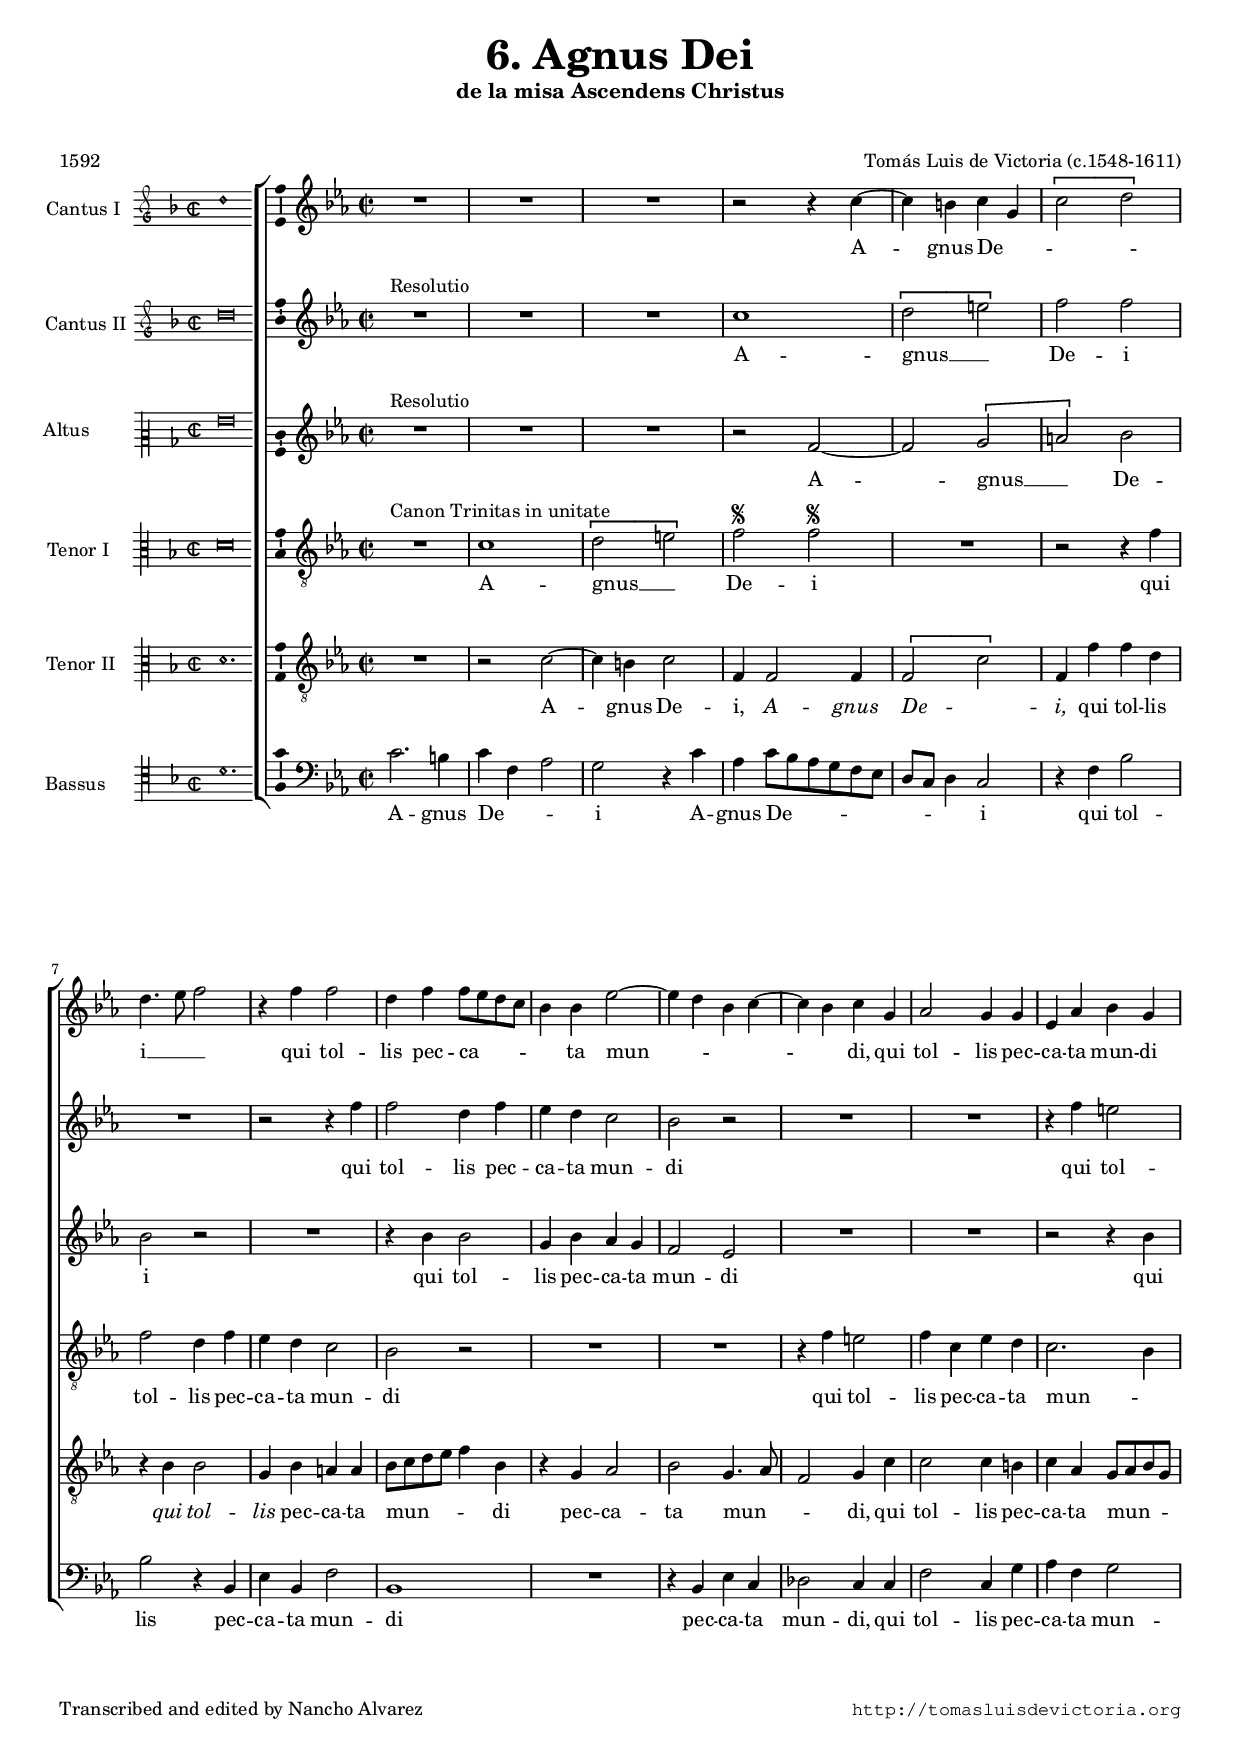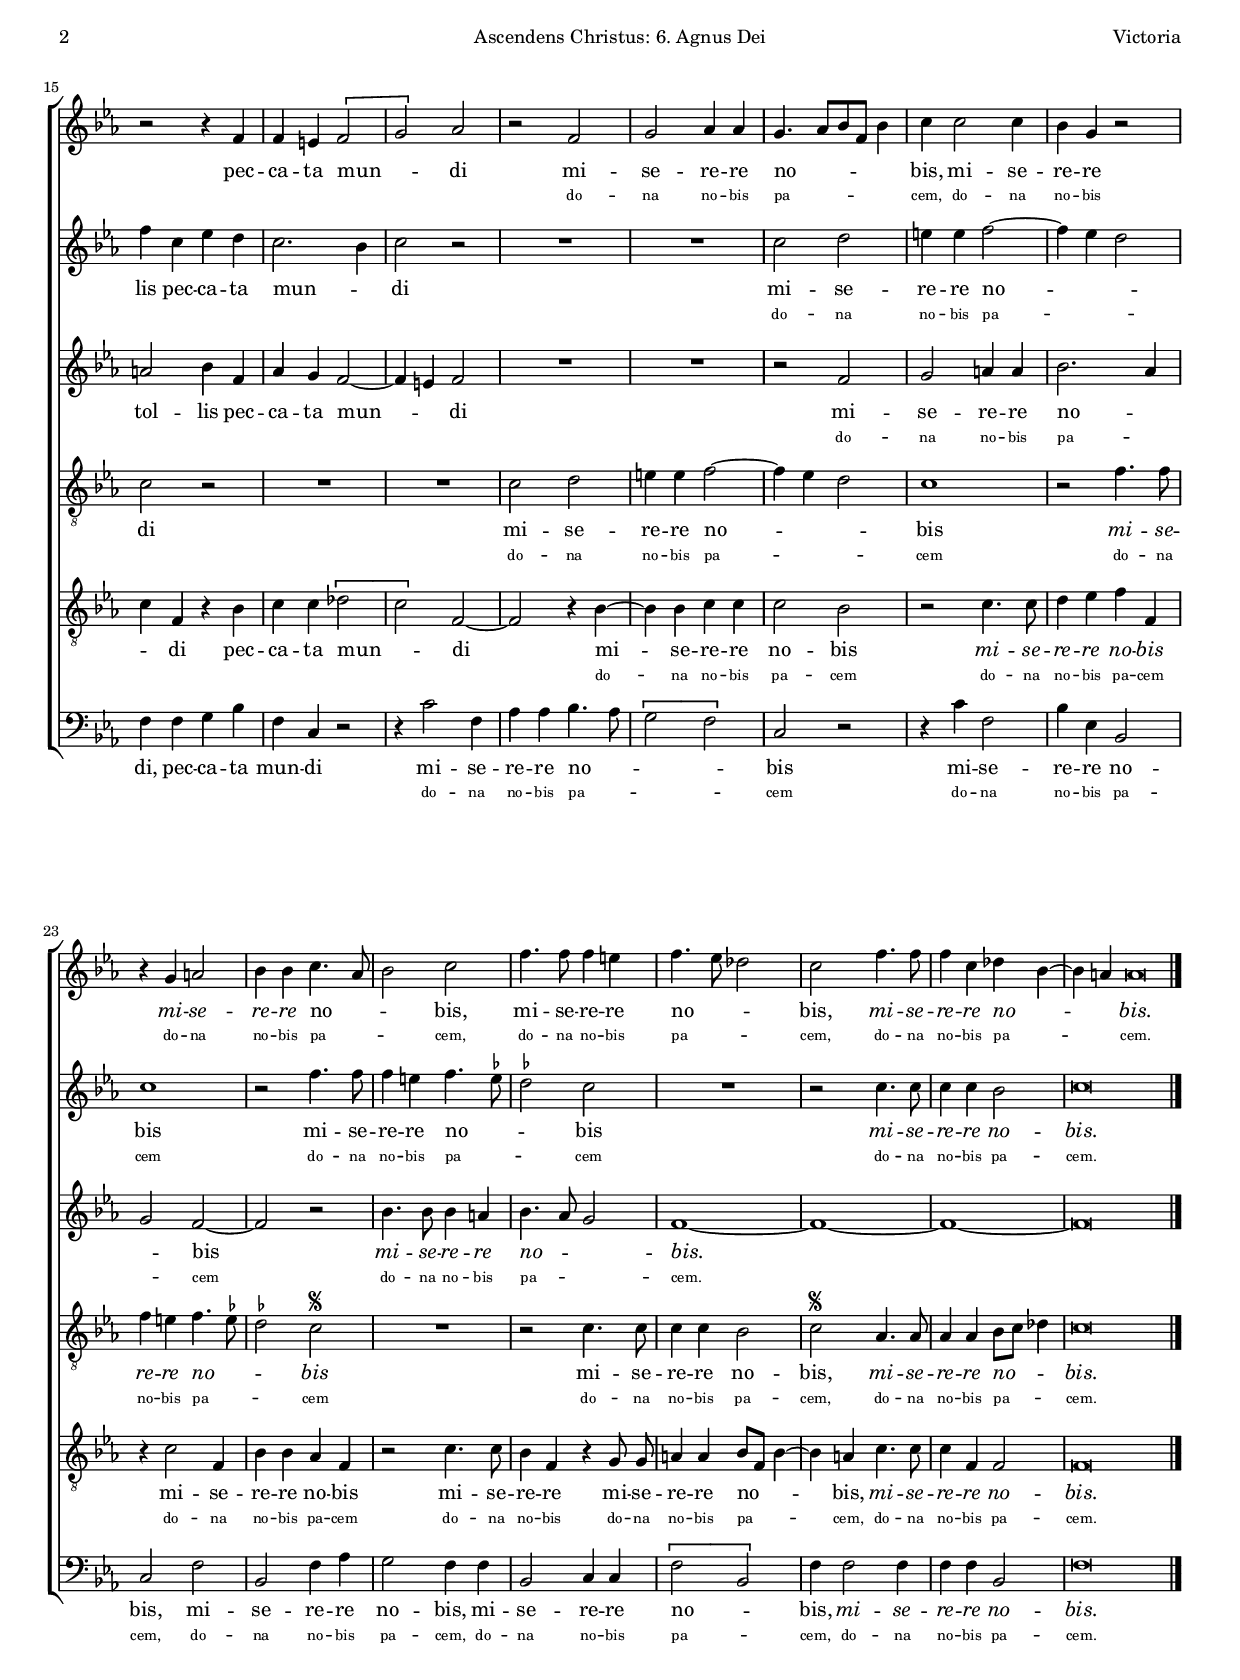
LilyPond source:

\version "2.19.40"

#(set-default-paper-size "a4")
#(set-global-staff-size 16.2)
#(ly:set-option 'point-and-click #f)

italicas=\override LyricText.font-shape = #'italic
rectas=\override LyricText.font-shape = #'upright
ss=\once \set suggestAccidentals = ##t
letrachica=\override LyricText.font-size = #-2
incipitwidth = 20

htitle="Ascendens Christus: 6. Agnus Dei"
hcomposer="Victoria"

\header {
  title=\markup{\fontsize #3 "6. Agnus Dei"}
  subtitle="de la misa Ascendens Christus"
  subsubtitle=\markup{\column{"  " "  "}}
  composer="Tomás Luis de Victoria (c.1548-1611)"
  %opus="(-)"
  poet="1592"
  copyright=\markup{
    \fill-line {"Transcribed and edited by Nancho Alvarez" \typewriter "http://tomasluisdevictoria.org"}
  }
  %	tagline=""
}


global={\key c \major \time 2/2 \skip 1*30 \bar "|." }

cantus={
  R1*4/4 |
  R1*4/4 |
  R1*4/4 |
  r2 r4 a' ~ |
  %5
  a' gis' a' e' |
  \[a'2 b'\] |
  b'4. c''8 d''2 |
  r4 d'' d''2 |
  b'4 d'' d''8 c'' b' a' |
  %10
  g'4 g' c''2 ~ |
  c''4 b' g' a' ~ |
  a' g' a' e' |
  f'2 e'4 e' |
  c' f' g' e' |
  %15
  r2 r4 d' |
  d' cis' \[d'2 |
  e'\] f' |
  r d' |
  e' f'4 f' |
  %20
  e'4.  f'8[ g' d'] g'4 |
  a' a'2 a'4 |
  g' e' r2 |
  r4 e' fis'2 |
  g'4 g' a'4. f'8 |
  %25
  g'2 a' |
  d''4. d''8 d''4 cis'' |
  d''4. c''8 bes'2 |
  a' d''4. d''8 |
  d''4 a' bes' g' ~ |
  %30
  g' fis' fis'\breve*1/4
}

cantusdos={
  \once \override TextScript.padding = #1.2
  s4*0^\markup{"Resolutio"}
  R1*4/4
  R1*4/4
  R1*4/4 |
  a'1 |
  \[b'2 cis''\] |
  d'' d'' |
  %5
  R1*4/4 |
  r2 r4 d'' |
  d''2 b'4 d'' |
  c'' b' a'2 |
  g' r |
  %10
  R1*4/4 |
  R1*4/4 |
  r4 d'' cis''2 |
  d''4 a' c'' b' |
  a'2. g'4 |
  %15
  a'2 r |
  R1*4/4 |
  R1*4/4 |
  a'2 b' |
  cis''4 cis'' d''2 ~ |
  %20
  d''4 c'' b'2 |
  a'1 |
  r2 d''4. d''8 |
  d''4 cis'' d''4. \ss c''8 |
  \ss bes'2 a' |
  %25
  R1*4/4 |
  r2 a'4. a'8 |
  a'4 a' g'2 |
  a'\breve*1/2
}

altus={
  \once \override TextScript.padding = #1.2
  s4*0^\markup{"Resolutio"}
  R1*4/4 |
  R1*4/4 |
  R1*4/4 |
  r2 d' ~ |
  %5
  d' \[e' |
  fis'\] g' |
  g' r |
  R1*4/4 |
  r4 g' g'2 |
  %10
  e'4 g' f' e' |
  d'2 c' |
  R1*4/4 |
  R1*4/4 |
  r2 r4 g' |
  %15
  fis'2 g'4 d' |
  f' e' d'2 ~ |
  d'4 cis' d'2 |
  R1*4/4 |
  R1*4/4 |
  %20
  r2 d' |
  e' fis'4 fis' |
  g'2. f'4 |
  e'2 d' ~ |
  d' r |
  %25
  g'4. g'8 g'4 fis' |
  g'4. f'8 e'2 |
  d'1 ~ |
  d' ~ |
  d' ~ |
  %30
  d'\breve*1/2
}

tenor={
  \once \override TextScript.padding = #1.2
  s4*0^\markup{"Canon Trinitas in unitate"}
  R1*4/4 |
  a1 |
  \[b2 cis'\] |
  \override TextScript.X-offset = #.6
  d'^\markup{\smaller \smaller \musicglyph #"scripts.segno"}
  d'^\markup{\smaller \smaller \musicglyph #"scripts.segno"} |
  %5
  R1*4/4 |
  r2 r4 d' |
  d'2 b4 d' |
  c' b a2 |
  g r |
  %10
  R1*4/4 |
  R1*4/4 |
  r4 d' cis'2 |
  d'4 a c' b |
  a2. g4 |
  %15
  a2 r |
  R1*4/4 |
  R1*4/4 |
  a2 b |
  cis'4 cis' d'2 ~ |
  %20
  d'4 c' b2 |
  a1 |
  r2 d'4. d'8 |
  d'4 cis' d'4. \ss c'8 |
  \ss bes2 a^\markup{\smaller \smaller \musicglyph #"scripts.segno"} |
  %25
  R1*4/4 |
  r2 a4. a8 |
  a4 a g2 |
  a^\markup{\smaller \smaller \musicglyph #"scripts.segno"}
  f4. f8 |
  f4 f g8 a bes4 |
  %30
  a\breve*1/2
}

tenordos={
  R1*4/4 |
  r2 a ~ |
  a4 gis a2 |
  d4 d2 d4 |
  %5
  \[d2 a\] |
  d4 d' d' b |
  r g g2 |
  e4 g fis fis |
  g8 a b c' d'4 g |
  %10
  r e f2 |
  g e4. f8 |
  d2 e4 a |
  a2 a4 gis |
  a f e8 f g e |
  %15
  a4 d r g |
  a a \[bes2 |
  a\] d ~ |
  d r4 g ~ |
  g g a a |
  %20
  a2 g |
  r a4. a8 |
  b4 c' d' d |
  r a2 d4 |
  g g f d |
  %25
  r2 a4. a8 |
  \set Staff.autoBeaming = ##f
  g4 d r e8 e |
  \set Staff.autoBeaming = ##t
  fis4 fis g8 d g4 ~ |
  g fis a4. a8 |
  a4 d d2 |
  %30
  d\breve*1/2
}

bassus={
  a2. gis4 |
  a d f2 |
  e r4 a |
  f a8[ g f e d c] |
  %5
  b, a, b,4 a,2 |
  r4 d g2 |
  g r4 g, |
  c g, d2 |
  g,1 |
  %10
  R1*4/4 |
  r4 g, c a, |
  bes,2 a,4 a, |
  d2 a,4 e |
  f d e2 |
  %15
  d4 d e g |
  d a, r2 |
  r4 a2 d4 |
  f f g4. f8 |
  \[e2 d\] |
  %20
  a, r |
  r4 a d2 |
  g4 c g,2 |
  a, d |
  g, d4 f |
  %25
  e2 d4 d |
  g,2 a,4 a, |
  \[d2 g,\] |
  d4 d2 d4 |
  d d g,2 |
  %30
  d\breve*1/2
}

textocantus=\lyricmode{
  A -- _ gnus De -- _ _ _ i __ _ _
  qui tol -- lis pec -- ca -- _ _ _ _ ta mun -- _ _ _ _ _ _ di,
  qui tol -- lis pec -- ca -- ta mun -- di
  pec -- ca -- ta mun -- _ di
  mi -- se -- re -- re no -- _ _ _ _ bis,
  mi -- se -- re -- re
  \italicas
  mi -- se -- re -- re \rectas
  no -- _ _ bis,
  mi -- se -- re -- re no -- _ _ bis,
  \italicas
  mi -- se -- re -- re no -- _ _ _ bis.
}
textocantusb=\lyricmode{
  \letrachica
  _ _ _ _ _ _ _ _ _ _ _ _ _ _ _ _ _
  _ _ _ _ _ _ _ _ _ _ _ _ _ _ _ _ _ _ _
  _ _ _ _ _ _
  do -- na  no -- bis pa -- _ _ _ _ cem,
  do -- na  no -- bis
  %\italicas
  do -- na  no -- bis %\rectas
  pa -- _ _ cem,
  do -- na  no -- bis pa -- _ _ cem,
  %\italicas
  do -- na no -- bis pa -- _ _ _ cem.
}

textocantusdos=\lyricmode{
  A -- gnus __ _ De -- i
  qui tol -- lis pec -- ca -- ta mun -- di
  qui tol -- lis pec -- ca -- ta mun -- _ di
  mi -- se -- re -- re no -- _ _ _ bis
  mi -- se -- re -- re no -- _ _ bis
  \italicas
  mi -- se -- re -- re no -- bis.
}
textocantusdosb=\lyricmode{
  \letrachica
  _ _ _ _ _ _ _ _ _ _ _ _ _ _ _ _ _
  _ _ _ _ _
  do -- na  no -- bis pa -- _ _ _ cem
  %\italicas
  do -- na  no -- bis pa -- _ _ cem
  do -- na no -- bis pa -- cem.
}

textoaltus=\lyricmode{
  A -- _ gnus __ _ De -- i
  qui tol -- lis pec -- ca -- ta mun -- di
  qui tol -- lis pec -- ca -- ta mun -- _ _ di
  mi -- se -- re -- re no -- _ _ bis _
  \italicas
  mi -- se -- re -- re no -- _ _ bis. _ _ _
}
textoaltusb=\lyricmode{
  \letrachica
  _ _ _ _ _ _ _ _ _ _ _ _ _ _ _ _ _
  _ _ _ _ _ _ _
  do -- na  no -- bis pa -- _ _ cem _
  %\italicas
  do -- na  no -- bis pa -- _ _ cem. _ _ _
}

textotenor=\lyricmode{
  A -- gnus __ _ De -- i
  qui tol -- lis pec -- ca -- ta mun -- di
  qui tol -- lis pec -- ca -- ta mun -- _ di
  mi -- se -- re -- re no -- _ _ _ bis
  \italicas
  mi -- se -- re -- re no -- _ _ bis
  \rectas
  mi -- se -- re -- re no -- bis,
  \italicas
  mi -- se -- re -- re no -- _ _ bis.
}
textotenorb=\lyricmode{
  \letrachica
  _ _ _ _ _ _ _ _ _ _ _ _ _ _ _ _ _
  _ _ _ _ _
  do -- na  no -- bis pa -- _ _ _ cem
  %\italicas
  do -- na  no -- bis pa -- _ _ cem
  %\rectas
  do -- na  no -- bis pa -- cem,
  %\italicas
  do -- na no -- bis pa -- _ _ cem.
}

textotenordos=\lyricmode{
  A -- _ gnus De -- i,
  \italicas
  A -- gnus De -- _ i,
  \rectas
  qui tol -- lis
  \italicas
  qui tol -- lis
  \rectas
  pec -- ca -- ta mun -- _ _ _ _ di
  pec -- ca -- ta mun -- _ _ di,
  qui tol -- lis pec -- ca -- ta mun -- _ _ _ _ di
  pec -- ca -- ta mun -- _ di _
  mi -- _ se -- re -- re no -- bis
  \italicas
  mi -- se -- re -- re no -- bis
  \rectas
  mi -- se -- re -- re no -- bis
  mi -- se -- re -- re
  mi -- se -- re -- re no -- _ _ _ bis,
  \italicas
  mi -- se -- re -- re no -- bis.
}
textotenordosb=\lyricmode{
  \letrachica
  _ _ _ _ _ _ _ _ _ _ _ _ _ _ _ _ _ _ _ _ _ _ _ _ _
  _ _ _ _ _ _ _ _ _ _ _ _ _ _ _ _ _ _ _ _ _ _ _ _ _ _
  do -- _ na  no -- bis pa -- cem
  %\italicas
  do -- na  no -- bis pa -- cem
  %\rectas
  do -- na  no -- bis pa -- cem
  do -- na  no -- bis
  do -- na  no -- bis pa -- _ _ _ cem,
  %\italicas
  do -- na no -- bis pa -- cem.
}

textobassus=\lyricmode{
  A -- gnus De -- _ _ i
  A -- gnus De -- _ _ _ _ _ _ _ _ i
  qui tol -- lis pec -- ca -- ta mun -- di
  pec -- ca -- ta mun -- di,
  qui tol -- lis pec -- ca -- ta mun -- di,
  pec -- ca -- ta mun -- di
  mi -- se -- re -- re no -- _ _ _ bis
  mi -- se -- re -- re no -- bis,
  mi -- se -- re -- re no -- bis,
  mi -- se -- re -- re no -- _ bis,
  \italicas
  mi -- se  -- re -- re no -- bis.
}
textobassusb=\lyricmode{
  \letrachica
  _ _ _ _ _ _ _ _ _ _ _ _ _ _ _ _ _ _ _ _ _ _
  _ _ _ _ _ _ _ _ _ _ _ _ _ _ _ _ _ _ _ _ _ _
  do -- na  no -- bis pa -- _ _ _ cem
  do -- na  no -- bis pa -- cem,
  do -- na  no -- bis pa -- cem,
  do -- na  no -- bis pa -- _ cem,
  %\italicas
  do -- na  no -- bis pa -- cem.
}

incipitcantus=\markup{
  \score{
    {
      \set Staff.instrumentName="Cantus I  "
      \override NoteHead.style = #'neomensural
      \override Rest.style = #'neomensural
      \override Staff.TimeSignature.style = #'neomensural
      \cadenzaOn
      \clef "petrucci-g"
      \key f \major
      \time 2/2
      d''1
    }
    \layout {
      \context {
        \Voice
        \remove Ligature_bracket_engraver
        \consists Mensural_ligature_engraver
      }
      line-width=\incipitwidth
      indent = 0
    }
  }
}

incipitcantusdos=\markup{
  \score{
    {
      \set Staff.instrumentName="Cantus II "
      \override NoteHead.style = #'neomensural
      \override Rest.style = #'neomensural
      \override Staff.TimeSignature.style = #'neomensural
      \cadenzaOn
      \clef "petrucci-g"
      \key f \major
      \time 2/2
      d''\breve
    }
    \layout {
      \context {
        \Voice
        \remove Ligature_bracket_engraver
        \consists Mensural_ligature_engraver
      }
      line-width=\incipitwidth
      indent = 0
    }
  }
}

incipitaltus=\markup{
  \score{
    {
      \set Staff.instrumentName="Altus        "
      \override NoteHead.style = #'neomensural
      \override Rest.style = #'neomensural
      \override Staff.TimeSignature.style = #'neomensural
      \cadenzaOn
      \clef "petrucci-c2"
      \key f \major
      \time 2/2
      g'\breve
    }
    \layout {
      \context {
        \Voice
        \remove Ligature_bracket_engraver
        \consists Mensural_ligature_engraver
      }
      line-width=\incipitwidth
      indent = 0
    }
  }
}


incipittenor=\markup{
  \score{
    {
      \set Staff.instrumentName="Tenor I    "
      \override NoteHead.style = #'neomensural
      \override Rest.style = #'neomensural
      \override Staff.TimeSignature.style = #'neomensural
      \cadenzaOn
      \clef "petrucci-c3"
      \key f \major
      \time 2/2
      d'\breve
    }
    \layout {
      \context {
        \Voice
        \remove Ligature_bracket_engraver
        \consists Mensural_ligature_engraver
      }
      line-width=\incipitwidth
      indent=0
    }
  }
}


incipittenordos=\markup{
  \score{
    {
      \set Staff.instrumentName="Tenor II   "
      \override NoteHead.style = #'neomensural
      \override Rest.style = #'neomensural
      \override Staff.TimeSignature.style = #'neomensural
      \cadenzaOn
      \clef "petrucci-c3"
      \key f \major
      \time 2/2
      d'1.
    }
    \layout {
      \context {
        \Voice
        \remove Ligature_bracket_engraver
        \consists Mensural_ligature_engraver
      }
      line-width=\incipitwidth
      indent=0
    }
  }
}


incipitbassus=\markup{
  \score{
    {
      \set Staff.instrumentName="Bassus     "
      \override NoteHead.style = #'neomensural
      \override Rest.style = #'neomensural
      \override Staff.TimeSignature.style = #'neomensural
      \cadenzaOn
      \clef "petrucci-c4"
      \key f \major
      \time 2/2
      d'1.
    }
    \layout {
      \context {
        \Voice
        \remove Ligature_bracket_engraver
        \consists Mensural_ligature_engraver
      }
      line-width=\incipitwidth
      indent = 0
    }
  }
}





\score {
  \transpose c' ees'{
    \new ChoirStaff<<

      \new Staff <<
        \global
        \new Voice="v1" {
          \set Staff.instrumentName=\incipitcantus
          \clef "treble"
          \cantus
        }
        \new Lyrics \lyricsto "v1" {\textocantus }
        \new Lyrics \lyricsto "v1" {\textocantusb }
      >>

      \new Staff <<
        \global
        \new Voice="v5" {
          \set Staff.instrumentName=\incipitcantusdos
          \clef "treble"
          \cantusdos
        }
        \new Lyrics \lyricsto "v5" {\textocantusdos }
        \new Lyrics \lyricsto "v5" {\textocantusdosb }
      >>


      \new Staff <<
        \global
        \new Voice="v2" {
          \set Staff.instrumentName=\incipitaltus
          \clef "treble"
          \altus
        }
        \new Lyrics \lyricsto "v2" {\textoaltus }
        \new Lyrics \lyricsto "v2" {\textoaltusb }
      >>


      \new Staff <<
        \global
        \new Voice="v3" {
          \set Staff.instrumentName=\incipittenor
          \clef "G_8"
          \tenor
        }
        \new Lyrics \lyricsto "v3" {\textotenor }
        \new Lyrics \lyricsto "v3" {\textotenorb }
      >>


      \new Staff <<
        \global
        \new Voice="v6" {
          \set Staff.instrumentName=\incipittenordos
          \clef "G_8"
          \tenordos
        }
        \new Lyrics \lyricsto "v6" {\textotenordos }
        \new Lyrics \lyricsto "v6" {\textotenordosb }
      >>

      \new Staff <<
        \global
        \new Voice="v4" {
          \set Staff.instrumentName=\incipitbassus
          \clef "bass"
          \bassus
        }
        \new Lyrics \lyricsto "v4" {\textobassus }
        \new Lyrics \lyricsto "v4" {\textobassusb }
      >>

    >>

  }%transpose

  \layout{
    \context {
      \Lyrics
      \override VerticalAxisGroup.staff-affinity = #UP
      \override VerticalAxisGroup.nonstaff-relatedstaff-spacing =
      #'((basic-distance . 0) (minimum-distance . 0) (padding . 1))
      %\override LyricText.font-size = #1.2
      \override LyricHyphen.minimum-distance = #0.5
    }
    \context {
      \Score
      tempoHideNote = ##t
      \override BarNumber.padding = #2
    }
    \context {
      \Voice
      melismaBusyProperties = #'()
      %autoBeaming = ##f
    }
    \context {
      \Staff
      %\RemoveEmptyStaves
      %\override VerticalAxisGroup.remove-first = ##t
      \override VerticalAxisGroup.staff-staff-spacing =
      #'((basic-distance . 10) (minimum-distance . 0) (padding . 1))
      \consists Ambitus_engraver
      \override LigatureBracket.padding = #1
    }
  }
  
  \midi {
    \context {
      \Score
      midiInstrument = #"electric piano 1"
    }
    \tempo 2 = 50
  }
}


\paper{
  evenHeaderMarkup=\markup  \fill-line { \fromproperty #'page:page-number-string \htitle \hcomposer }
  oddHeaderMarkup= \markup  \fill-line { \on-the-fly #not-first-page \hcomposer \on-the-fly #not-first-page \htitle \on-the-fly #not-first-page \fromproperty #'page:page-number-string }
  %system-count=20
  %page-count = 8
  ragged-last-bottom = ##f
  indent=3.5\cm
  system-system-spacing =
  #'((basic-distance . 20) (minimum-distance . 0) (padding . 5))
  top-system-spacing = % header
  #'((basic-distance . 8) (minimum-distance . 0) (padding . 0))
  last-bottom-spacing = % footer
  #'((basic-distance . 12) (minimum-distance . 0) (padding . 0))

}


%{
  convert-ly (GNU LilyPond) 2.19.40  convert-ly: Processing `'...
  Applying conversion: 2.19.2, 2.19.7, 2.19.11, 2.19.16, 2.19.22,
  2.19.24, 2.19.28, 2.19.29, 2.19.32, 2.19.40
%}
